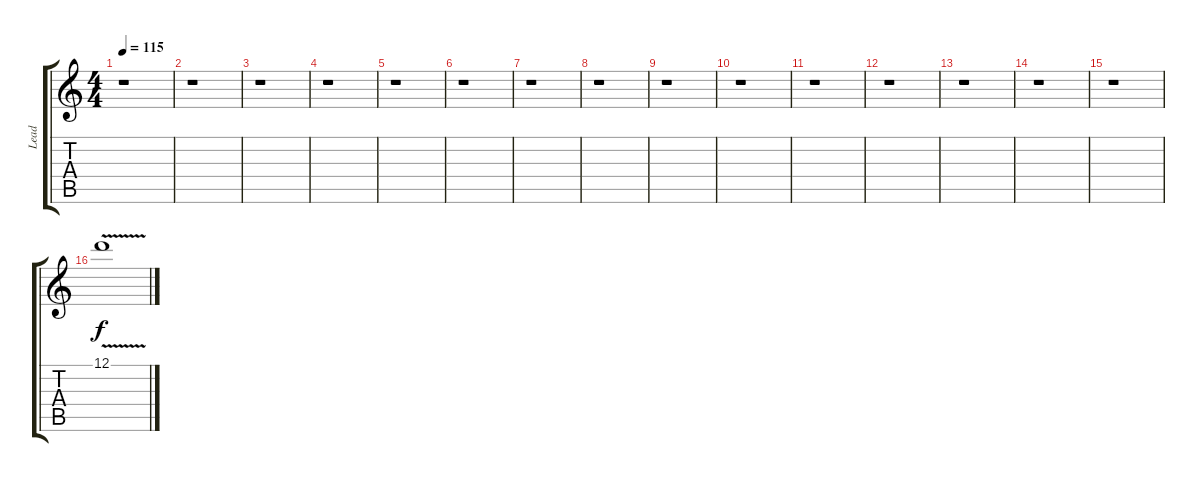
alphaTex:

\track ("Lead" "Lead") {instrument distortionguitar}
\staff {score tabs}
\tuning (D4 A3 F3 C3 G2 D2) {hide}
\ts (4 4)
\tempo 115
\clef g2
\ks c
r.1{dy f} |
r.1 |
r.1 |
r.1 |
r.1 |
r.1 |
r.1 |
r.1 |
r.1 |
r.1 |
r.1 |
r.1 |
r.1 |
r.1 |
r.1 |
12.1{v}.1
